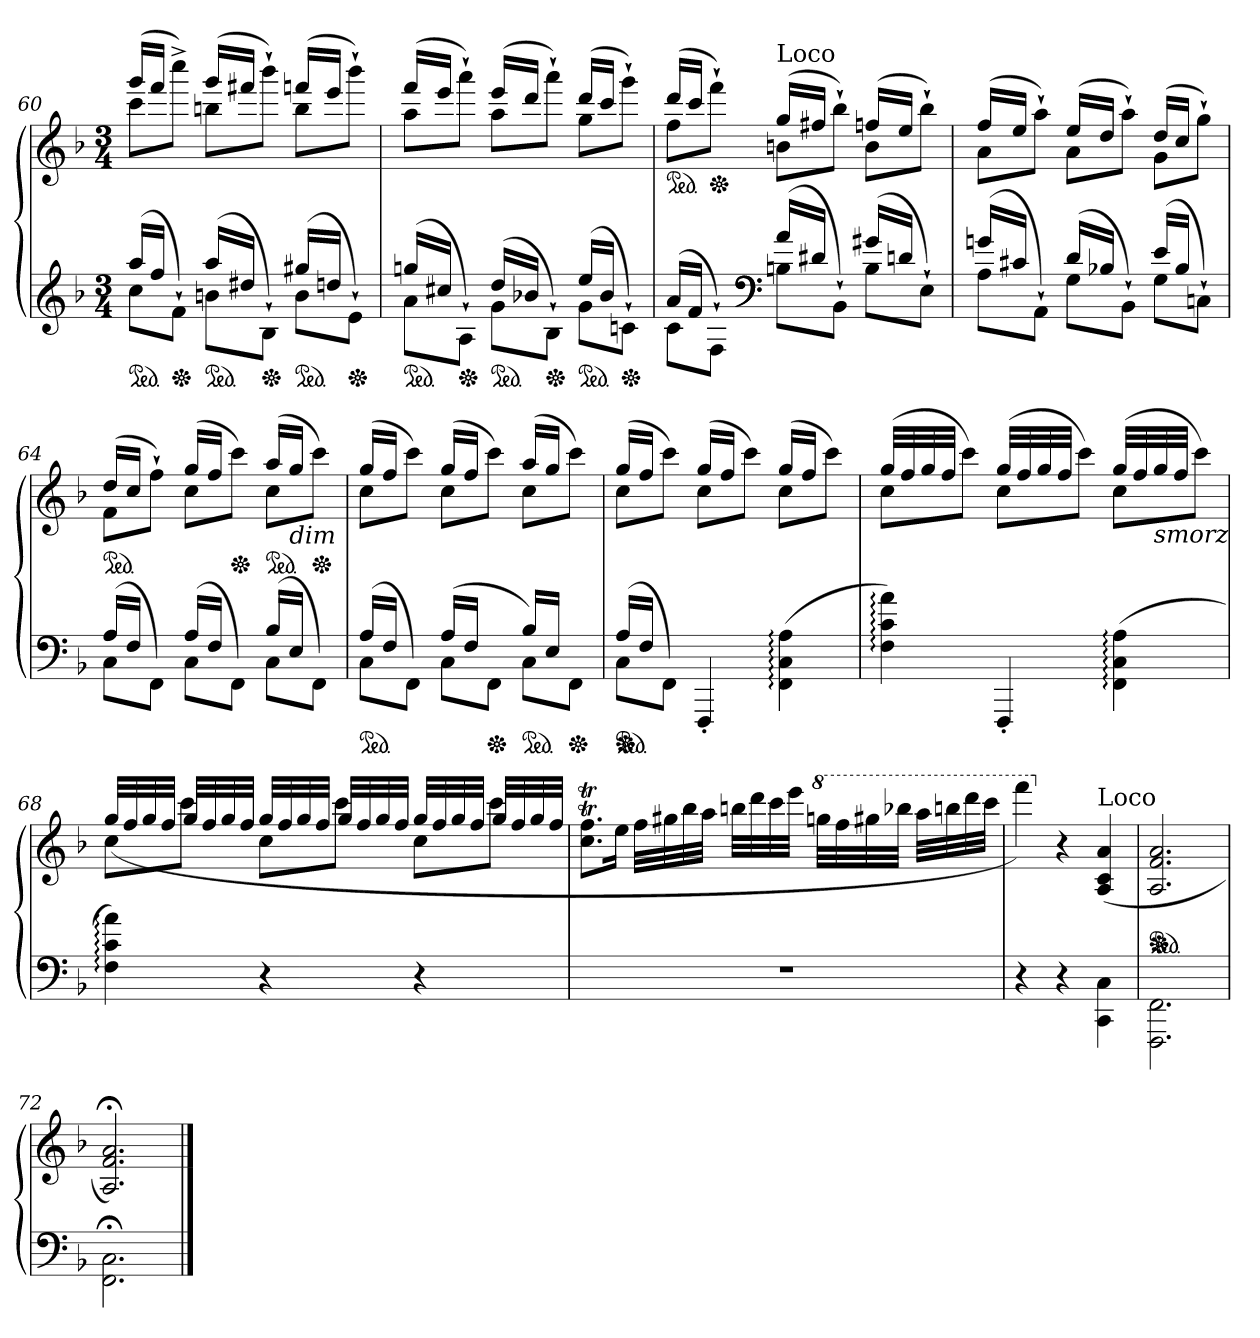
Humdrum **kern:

**kern	**kern
*part1	*part1
*staff2	*staff1
*clefG2	*clefG2
*k[b-]	*k[b-]
*M3/4	*M3/4
=60	=60
*^	*^
*ped	*	*	*
(>16aaLL	8ccL	(>16gggLL	8cccL
16ffJJ	.	16fffJJ	.
*Xped	*	*	*
8rcccyy	8f`J)	8raaaayy	8cccc^J)
*ped	*	*	*
(>16aaLL	8bnL	(>16gggLL	8bbnL
16dd#XJJ	.	16fff#XJJ	.
*Xped	*	*	*
8rcccyy	8B-`J)	8raaaayy	8bbb-`J)
*ped	*	*	*
(>16gg#XLL	8bL	(>16fffnLL	8bbL
16ddnJJ	.	16eeeJJ	.
*Xped	*	*	*
8reeeyy	8e`J)	8raaaayy	8bbb-`J)
=61	=61	=61	=61
*ped	*	*	*
(>16ggnLL	8aL	(>16fffLL	8aaL
16cc#XJJ	.	16eeeJJ	.
*Xped	*	*	*
8rcccyy	8A`J)	8raaaayy	8aaa`J)
*ped	*	*	*
(>16ddLL	8gL	(>16eeeLL	8aaL
16b-XJJ	.	16dddJJ	.
*Xped	*	*	*
8raayy	8B-`J)	8raaaayy	8aaa`J)
*ped	*	*	*
(>16eeLL	8gL	(>16dddLL	8ggL
16b-JJ	.	16cccJJ	.
*Xped	*	*	*
8rffyy	8cn`J)	8raaaayy	8ggg`J)
=62	=62	=62	=62
*	*	*ped	*
(>16aLL	8cL	(>16dddLL	8ffL
16fJJ	.	16cccJJ	.
*	*	*Xped	*
8raayy	8F`J)	8rddddyy	8fff`J)
*clefF4	*	*	*
!	!	!LO:TX:a:t=Loco	!
(>16aLL	8BnL	(>16ggLL	8bnL
16d#XJJ	.	16ff#XJJ	.
8reyy	8BB-`J)	8rgggyy	8bb-`J)
(>16g#XLL	8BL	(>16ffnLL	8bL
16dnJJ	.	16eeJJ	.
8rcyy	8E`J)	8rgggyy	8bb-`J)
=63	=63	=63	=63
(>16gnLL	8AL	(>16ffLL	8aL
16c#XJJ	.	16eeJJ	.
8reyy	8AA`J)	8rgggyy	8aa`J)
(>16dLL	8GL	(>16eeLL	8aL
16B-XJJ	.	16ddJJ	.
8rgyy	8BB-`J)	8rgggyy	8aa`J)
(>16eLL	8GL	(>16ddLL	8gL
16B-JJ	.	16ccJJ	.
8rgyy	8Cn`J)	8reeeyy	8gg`J)
=64	=64	=64	=64
*	*	*ped	*
(>16ALL	8CL	(>16ddLL	8fL
16FJJ	.	16ccJJ	.
8rcyy	8FFJ)	8rbbbyy	8ff`J)
(>16ALL	8CL	(>16ggLL	8ccL
16FJJ	.	16ffJJ	.
*	*	*Xped	*
8rcyy	8FFJ)	8rddddyy	8cccJ)
*	*	*ped	*
(>16B-LL	8CL	(>16aaLL	8ccL
!	!	!LO:TX:b:i:t=dim	!
16EJJ	.	16ggJJ	.
*	*	*Xped	*
8rAyy	8FFJ)	8rgggyy	8cccJ)
=65	=65	=65	=65
*ped	*	*	*
(>16ALL	8CL	(>16ggLL	8ccL
16FJJ	.	16ffJJ	.
8rAyy	8FFJ)	8rbbbyy	8cccJ)
(>16ALL	8CL	(>16ggLL	8ccL
16FJJ	.	16ffJJ	.
*Xped	*	*	*
8rAyy	8FFJ	8rffffyy	8cccJ)
*ped	*	*	*
16B-LL)	8CL	(>16aaLL	8ccL
16EJJ	.	16ggJJ	.
*Xped	*	*	*
8rcyy	8FFJ	8rbbbyy	8cccJ)
=66	=66	=66	=66
*ped	*	*	*
*Xped	*	*	*
(>16ALL	8CL	(>16ggLL	8ccL
16FJJ	.	16ffJJ	.
8rcyy	8FFJ)	8rddddyy	8cccJ)
2rgyy	4FFF'	(>16ggLL	8ccL
.	.	16ffJJ	.
.	.	8rbbbyy	8cccJ)
.	(4FF:\ 4C:\ 4A:\	(>16ggLL	8ccL
.	.	16ffJJ	.
.	.	8rddddyy	8cccJ)
*v	*v	*	*
=67	=67	=67
4F: 4c: 4a:)	(>32ggLLL	8ccL
.	32ff	.
.	32gg	.
.	32ffJJJ	.
.	8rddddyy	8cccJ)
4FFF'	(>32ggLLL	8ccL
.	32ff	.
.	32gg	.
.	32ffJJJ	.
.	8rffffyy	8cccJ)
(>4FF:\ 4C:\ 4A:\	(>32ggLLL	8ccL
.	32ff	.
!	!LO:TX:b:i:t=smorz	!
.	32gg	.
.	32ffJJJ	.
.	8rffffyy	8cccJ)
=68	=68	=68
4F: 4c: 4a:)	8cc\L	(>32gg/LLL
.	.	32ff
.	.	32gg
.	.	32ffJJJ
.	8cccJ	32gg/LLL
.	.	32ff
.	.	32gg
.	.	32ffJJJ
4r	8cc\L	32gg/LLL
.	.	32ff
.	.	32gg
.	.	32ffJJJ
.	8cccJ	32gg/LLL
.	.	32ff
.	.	32gg
.	.	32ffJJJ
4r	8cc\L	32gg/LLL
.	.	32ff
.	.	32gg
.	.	32ffJJJ
.	8cccJ	32gg/LLL
.	.	32ff
.	.	32gg
.	.	32ffJJJ
*	*v	*v
=69	=69
2.rF	8.ccT 8.ffTL
.	16eeJk
.	32ffLLL
.	32gg#X
.	32bb-
.	32aaJJJ
.	32bbnLLL
.	32ddd
.	32ccc
.	32eeeJJJ
*	*8va
.	32gggnLLL
.	32fff
.	32ggg#X
.	32bbb-XJJJ
.	32aaaLLL
.	32bbbn
.	32dddd
.	32ccccJJJ
=70	=70
4r	4ffff)
*	*X8va
4r	4r
!	!LO:TX:a:t=Loco
4CC\ 4C\	(>4A/ 4c/ 4a/
=71	=71
*	*ped
*	*Xped
2.FFF\ 2.FF\	2.A/ 2.f/ 2.a/
=72	=72
2.FF;\ 2.C;\	2.A;</ 2.f;</ 2.a;</)
==	==
*-	*-
